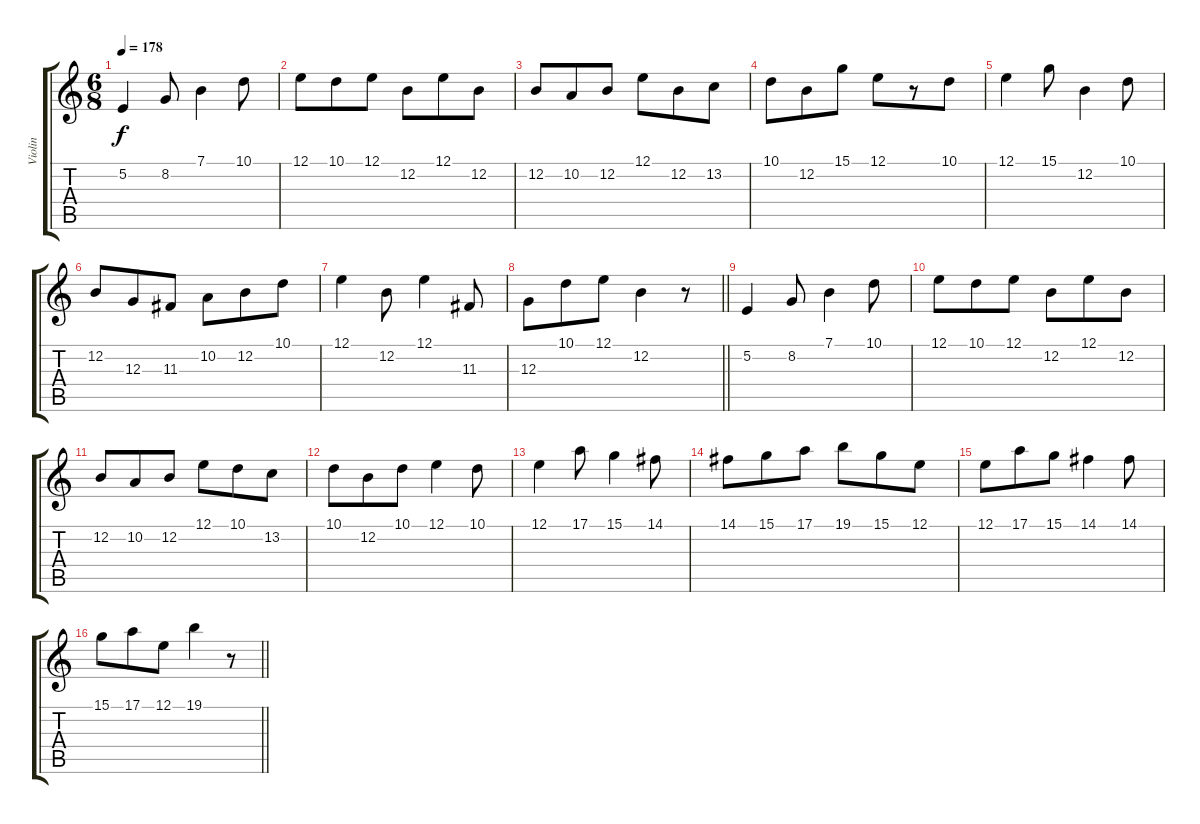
\track ("Violin" "Violin") {instrument violin}
\staff {score tabs}
\tuning (E4 B3 G3 D3 A2 E2) {hide}
\ts (6 8)
\section ("" "")
\tempo 178
\clef g2
\ks c
5.2.4{dy f} 8.2.8 7.1.4 10.1.8 |
12.1.8 10.1.8 12.1.8 12.2.8 12.1.8 12.2.8 |
12.2.8 10.2.8 12.2.8 12.1.8 12.2.8 13.2.8 |
10.1.8 12.2.8 15.1.8 12.1.8 r.8 10.1.8 |
12.1.4 15.1.8 12.2.4 10.1.8 |
12.2.8 12.3.8 11.3.8 10.2.8 12.2.8 10.1.8 |
12.1.4 12.2.8 12.1.4 11.3.8 |
\barLineRight lightlight
12.3.8 10.1.8 12.1.8 12.2.4 r.8 |
\section ("" "")
5.2.4 8.2.8 7.1.4 10.1.8 |
12.1.8 10.1.8 12.1.8 12.2.8 12.1.8 12.2.8 |
12.2.8 10.2.8 12.2.8 12.1.8 10.1.8 13.2.8 |
10.1.8 12.2.8 10.1.8 12.1.4 10.1.8 |
12.1.4 17.1.8 15.1.4 14.1.8 |
14.1.8 15.1.8 17.1.8 19.1.8 15.1.8 12.1.8 |
12.1.8 17.1.8 15.1.8 14.1.4 14.1.8 |
\barLineRight lightlight
15.1.8 17.1.8 12.1.8 19.1.4 r.8
